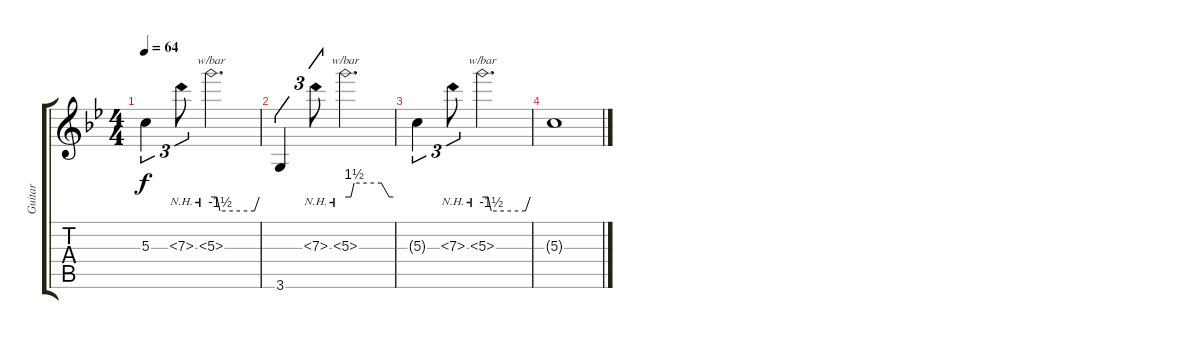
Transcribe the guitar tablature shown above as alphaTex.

\track ("Guitar" "Guitar") {instrument overdrivenguitar}
\staff {score tabs}
\tuning (E4 B3 G3 D3 A2 E2) {hide}
\ts (4 4)
\tempo 64
\clef g2
\ks bb
5.3{t}.4{tu (3 2) dy f} 7.3{nh}.8{tu (3 2)} 5.3{nh}.2{d tbe (custom default 0 0 7 0 11 -6 54 -6 60 0)} |
3.6.4{tu (3 2)} 7.3{nh}.8{tu (3 2)} 5.3{nh}.2{d tbe (custom default 0 0 4 0 7 0 11 6 45 6 55 0 60 0)} |
5.3{t}.4{tu (3 2)} 7.3{nh}.8{tu (3 2)} 5.3{nh}.2{d tbe (custom default 0 0 7 0 11 -6 54 -6 60 0)} |
5.3{t}.1
